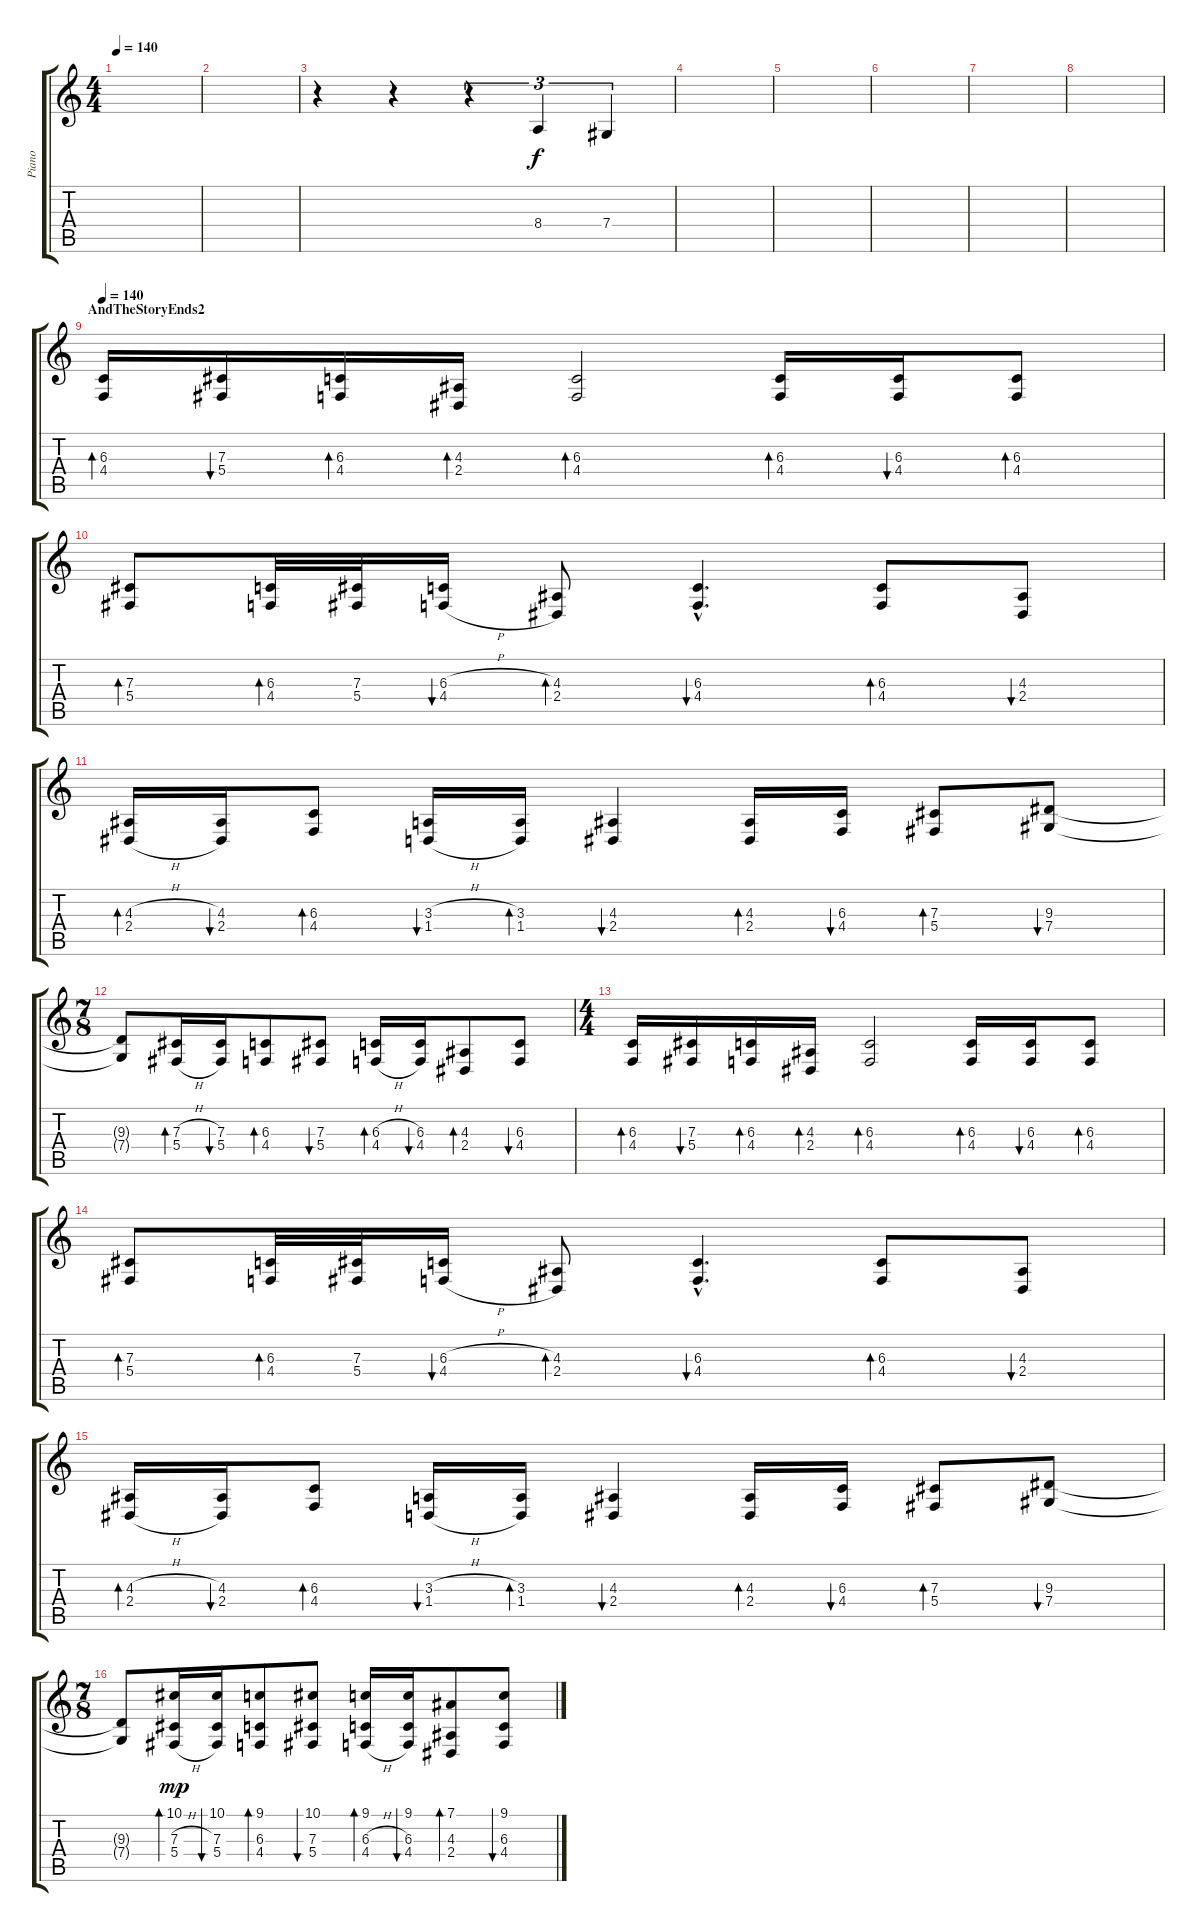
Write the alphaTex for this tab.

\track ("Piano" "Piano") {instrument brightacousticpiano}
\staff {score tabs}
\tuning (Eb4 Bb3 Gb3 Db3 Ab2 Eb2) {hide}
\ts (4 4)
\tempo 140
\clef g2
\ks c
|
|
r.4 r.4 r.4{tu (3 2)} 8.4.4{tu (3 2) dy f} 7.4.4{tu (3 2)} |
|
|
|
|
|
\section ("" "AndTheStoryEnds2")
\tempo 140
(6.3 4.4).16{bd 60 volume 13 instrument acousticguitarsteel} (7.3 5.4).16{bu 60} (6.3 4.4).16{bd 60} (4.3 2.4).16{bd 60} (6.3 4.4).2{bd 60} (6.3 4.4).16{bd 60} (6.3 4.4).16{bu 60} (6.3 4.4).8{bd 60} |
(7.3 5.4).8{bd 60} (6.3 4.4).32{bd 60} (7.3 5.4).32 (6.3{h} 4.4{h}).16{bu 60} (4.3 2.4).8{bd 60} (6.3{hac} 4.4{hac}).4{d bu 60} (6.3 4.4).8{bd 60} (4.3 2.4).8{bu 60} |
(4.3{h} 2.4{h}).16{bd 60} (4.3 2.4).16{bu 60} (6.3 4.4).8{bd 60} (3.3{h} 1.4{h}).16{bu 60} (3.3 1.4).16{bd 60} (4.3 2.4).4{bu 60} (4.3 2.4).16{bd 60} (6.3 4.4).16{bu 60} (7.3 5.4).8{bd 60} (9.3 7.4).8{bu 60} |
\ts (7 8)
(9.3{t} 7.4{t}).8 (7.3{h} 5.4{h}).16{bd 60} (7.3 5.4).16{bu 60} (6.3 4.4).8{bd 60} (7.3 5.4).8{bu 60} (6.3{h} 4.4{h}).16{bd 60} (6.3 4.4).16{bu 60} (4.3 2.4).8{bd 60} (6.3 4.4).8{bu 60} |
\ts (4 4)
(6.3 4.4).16{bd 60} (7.3 5.4).16{bu 60} (6.3 4.4).16{bd 60} (4.3 2.4).16{bd 60} (6.3 4.4).2{bd 60} (6.3 4.4).16{bd 60} (6.3 4.4).16{bu 60} (6.3 4.4).8{bd 60} |
(7.3 5.4).8{bd 60} (6.3 4.4).32{bd 60} (7.3 5.4).32 (6.3{h} 4.4{h}).16{bu 60} (4.3 2.4).8{bd 60} (6.3{hac} 4.4{hac}).4{d bu 60} (6.3 4.4).8{bd 60} (4.3 2.4).8{bu 60} |
(4.3{h} 2.4{h}).16{bd 60} (4.3 2.4).16{bu 60} (6.3 4.4).8{bd 60} (3.3{h} 1.4{h}).16{bu 60} (3.3 1.4).16{bd 60} (4.3 2.4).4{bu 60} (4.3 2.4).16{bd 60} (6.3 4.4).16{bu 60} (7.3 5.4).8{bd 60} (9.3 7.4).8{bu 60} |
\ts (7 8)
(9.3{t} 7.4{t}).8 (10.1 7.3{h} 5.4{h}).16{bd 60 dy mp} (10.1 7.3 5.4).16{bu 60} (9.1 6.3 4.4).8{bd 60} (10.1 7.3 5.4).8{bu 60} (9.1 6.3{h} 4.4{h}).16{bd 60} (9.1 6.3 4.4).16{bu 60} (7.1 4.3 2.4).8{bd 60} (9.1 6.3 4.4).8{bu 60}
